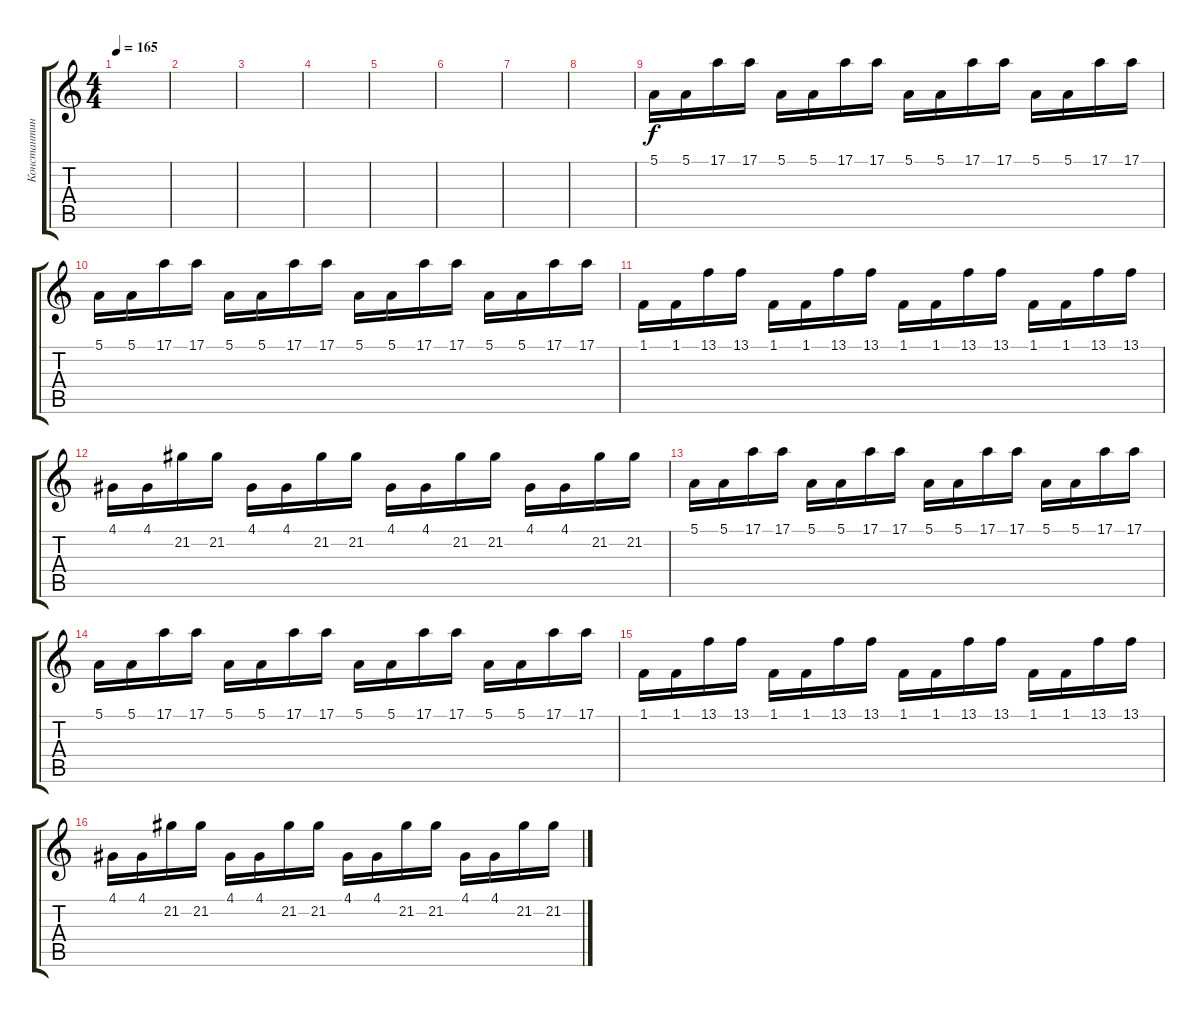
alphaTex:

\track ("Константин Бекрев" "Константин") {instrument tremolostrings}
\staff {score tabs}
\tuning (E4 B3 G3 D3 A2 E2) {hide}
\ts (4 4)
\tempo 165
\clef g2
\ks c
|
|
|
|
|
|
|
|
5.1.16 5.1.16 17.1.16 17.1.16 5.1.16 5.1.16 17.1.16 17.1.16 5.1.16 5.1.16 17.1.16 17.1.16 5.1.16 5.1.16 17.1.16 17.1.16 |
5.1.16 5.1.16 17.1.16 17.1.16 5.1.16 5.1.16 17.1.16 17.1.16 5.1.16 5.1.16 17.1.16 17.1.16 5.1.16 5.1.16 17.1.16 17.1.16 |
1.1.16 1.1.16 13.1.16 13.1.16 1.1.16 1.1.16 13.1.16 13.1.16 1.1.16 1.1.16 13.1.16 13.1.16 1.1.16 1.1.16 13.1.16 13.1.16 |
4.1.16 4.1.16 21.2.16 21.2.16 4.1.16 4.1.16 21.2.16 21.2.16 4.1.16 4.1.16 21.2.16 21.2.16 4.1.16 4.1.16 21.2.16 21.2.16 |
5.1.16 5.1.16 17.1.16 17.1.16 5.1.16 5.1.16 17.1.16 17.1.16 5.1.16 5.1.16 17.1.16 17.1.16 5.1.16 5.1.16 17.1.16 17.1.16 |
5.1.16 5.1.16 17.1.16 17.1.16 5.1.16 5.1.16 17.1.16 17.1.16 5.1.16 5.1.16 17.1.16 17.1.16 5.1.16 5.1.16 17.1.16 17.1.16 |
1.1.16 1.1.16 13.1.16 13.1.16 1.1.16 1.1.16 13.1.16 13.1.16 1.1.16 1.1.16 13.1.16 13.1.16 1.1.16 1.1.16 13.1.16 13.1.16 |
4.1.16 4.1.16 21.2.16 21.2.16 4.1.16 4.1.16 21.2.16 21.2.16 4.1.16 4.1.16 21.2.16 21.2.16 4.1.16 4.1.16 21.2.16 21.2.16
